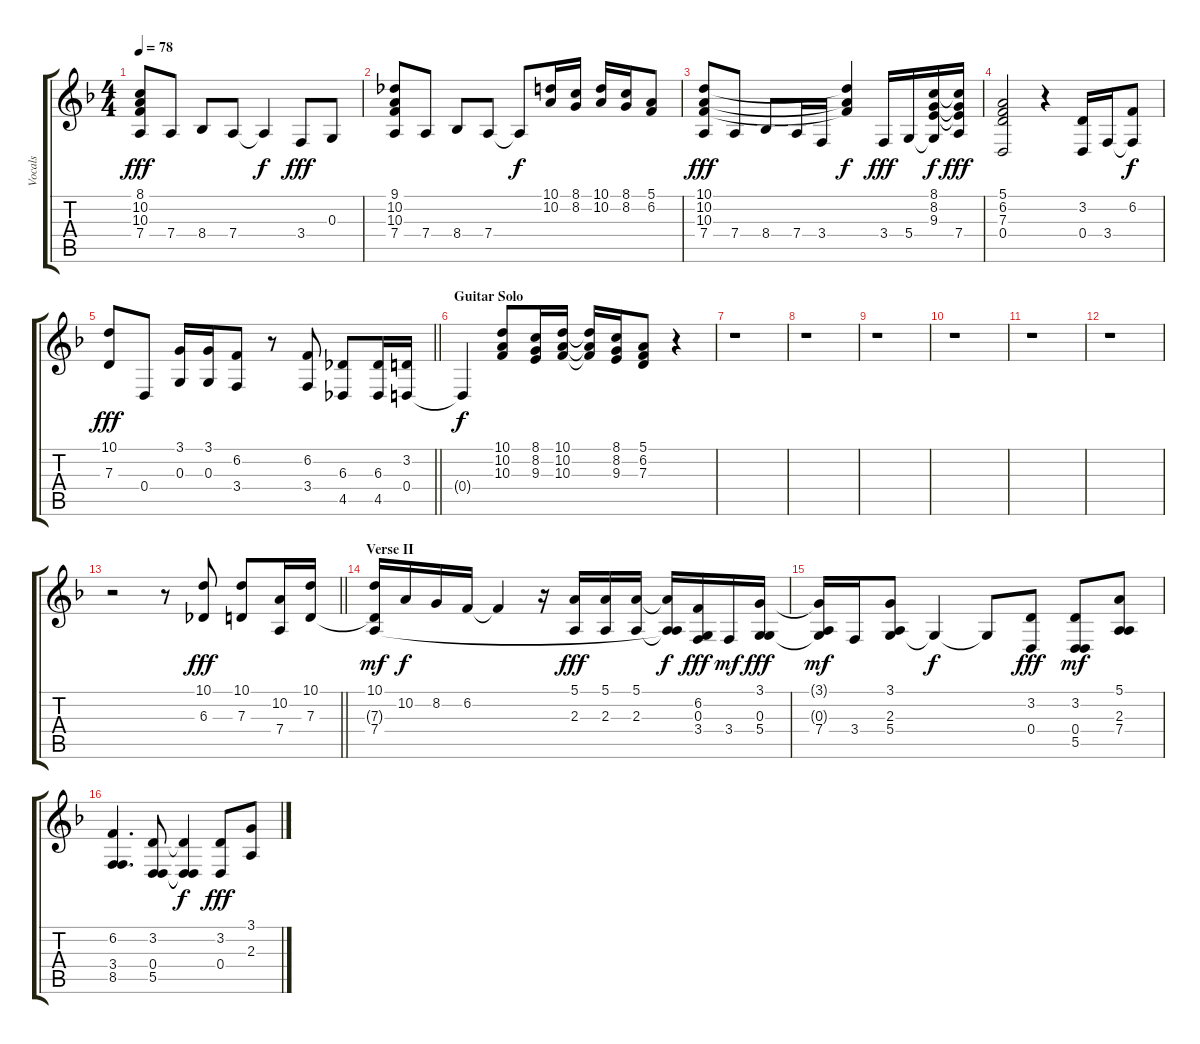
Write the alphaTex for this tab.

\track ("Vocals" "Vocals") {instrument lead6voice}
\staff {score tabs}
\tuning (E4 B3 G3 D3 A2 E2) {hide}
\ts (4 4)
\tempo 78
\clef g2
\ks f
(8.1 10.2 10.3 7.4).8{dy fff} 7.4.8 8.4.8 7.4.8 7.4{t}.4{dy f} 3.4.8{dy fff} 0.3.8 |
(9.1 10.2 10.3 7.4).8 7.4.8 8.4.8 7.4.8 7.4{t}.8{dy f} (10.1 10.2).16 (8.1 8.2).16 (10.1 10.2).16 (8.1 8.2).16 (5.1 6.2).8 |
(10.1 10.2 10.3 7.4).8{dy fff} 7.4.8 8.4.8 7.4.16 3.4.16 (10.1{t} 10.2{t} 10.3{t}).4{dy f} 3.4.16{dy fff} 5.4.16 (8.1 8.2 9.3 5.4{t}).16{dy f} (8.1{t} 8.2{t} 9.3{t} 7.4).16{dy fff} |
(5.1 6.2 7.3 0.4).2 r.4 (3.2 0.4).16 3.4.16 (6.2 3.4{t}).8{dy f} |
\barLineRight lightlight
(10.1 7.3).8{dy fff} 0.4.8 (3.1 0.3).16 (3.1 0.3).16 (6.2 3.4).8 r.8 (6.2 3.4).8 (6.3 4.5).8 (6.3 4.5).16 (3.2 0.4).16 |
\section ("" "Guitar Solo")
0.4{t}.4{dy f} (10.1 10.2 10.3).8 (8.1 8.2 9.3).16 (10.1 10.2 10.3).16 (10.1{t} 10.2{t} 10.3{t}).16 (8.1 8.2 9.3).16 (5.1 6.2 7.3).8 r.4 |
r.1 |
r.1 |
r.1 |
r.1 |
r.1 |
r.1 |
\barLineRight lightlight
r.2 r.8 (10.1 6.3).8{dy fff} (10.1 7.3).8 (10.2 7.4).16 (10.1 7.3).16 |
\section ("" "Verse II")
(10.1 7.3{t} 7.4).16{dy mf} 10.2.16{dy f} 8.2.16 6.2.16 6.2{t}.4 r.16 (5.1 2.3).16{dy fff} (5.1 2.3).16 (5.1 2.3).16 (5.1{t} 2.3{t} 7.4{t}).16{dy f} (6.2 0.3 3.4).16{dy fff} 3.4.16{dy mf} (3.1 0.3 5.4).16{dy fff} |
(3.1{t} 0.3{t} 7.4).16{dy mf} 3.4.16 (3.1 2.3 5.4).8 5.4{t}.4{dy f} 5.4{t}.8 (3.2 0.4).8{dy fff} (3.2 0.4 5.5).8{dy mf} (5.1 2.3 7.4).8 |
(6.2 3.4 8.5).4{d} (3.2 0.4 5.5).8 (3.2{t} 0.4{t} 5.5{t}).4{dy f} (3.2 0.4).8{dy fff} (3.1 2.3).8
